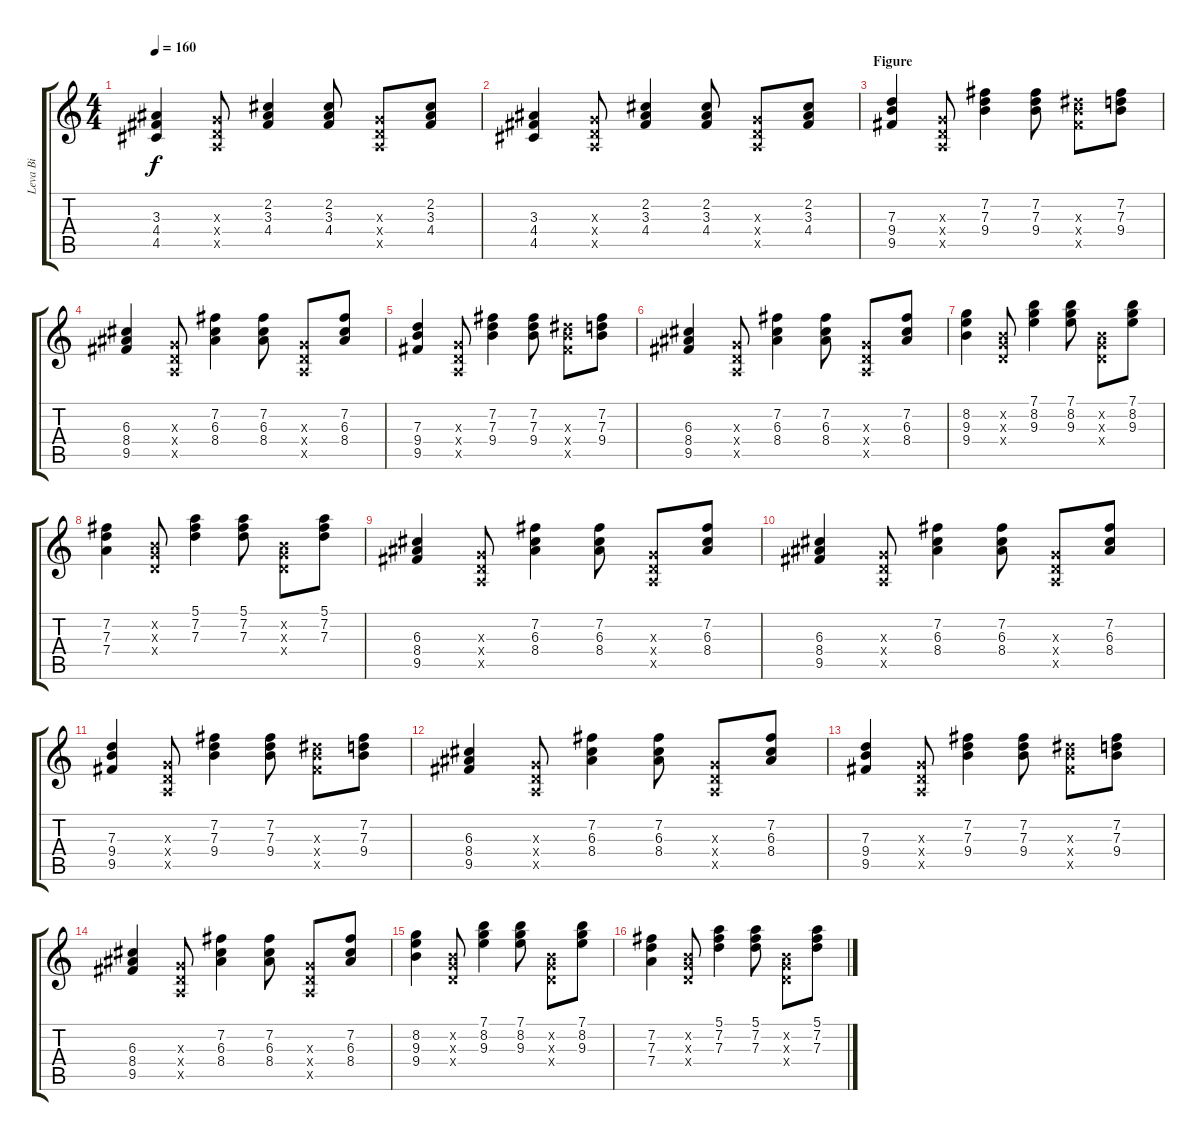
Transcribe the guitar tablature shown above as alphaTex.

\track ("Leva Bi" "Leva Bi") {instrument acousticguitarsteel}
\staff {score tabs}
\tuning (E4 B3 G3 D3 A2 E2) {hide}
\ts (4 4)
\tempo 160
\clef g2
\ks c
(3.3 4.4 4.5).4{dy f} (0.3{x} 0.4{x} 0.5{x}).8 (2.2 3.3 4.4).4 (2.2 3.3 4.4).8 (0.3{x} 0.4{x} 0.5{x}).8 (2.2 3.3 4.4).8 |
(3.3 4.4 4.5).4 (0.3{x} 0.4{x} 0.5{x}).8 (2.2 3.3 4.4).4 (2.2 3.3 4.4).8 (0.3{x} 0.4{x} 0.5{x}).8 (2.2 3.3 4.4).8 |
\section ("" "Figure")
(7.3 9.4 9.5).4 (0.3{x} 0.4{x} 0.5{x}).8 (7.2 7.3 9.4).4 (7.2 7.3 9.4).8 (8.3{x} 9.4{x} 9.5{x}).8 (7.2 7.3 9.4).8 |
(6.3 8.4 9.5).4 (0.3{x} 0.4{x} 0.5{x}).8 (7.2 6.3 8.4).4 (7.2 6.3 8.4).8 (0.3{x} 0.4{x} 0.5{x}).8 (7.2 6.3 8.4).8 |
(7.3 9.4 9.5).4 (0.3{x} 0.4{x} 0.5{x}).8 (7.2 7.3 9.4).4 (7.2 7.3 9.4).8 (8.3{x} 9.4{x} 9.5{x}).8 (7.2 7.3 9.4).8 |
(6.3 8.4 9.5).4 (0.3{x} 0.4{x} 0.5{x}).8 (7.2 6.3 8.4).4 (7.2 6.3 8.4).8 (0.3{x} 0.4{x} 0.5{x}).8 (7.2 6.3 8.4).8 |
(8.2 9.3 9.4).4 (0.2{x} 0.3{x} 0.4{x}).8 (7.1 8.2 9.3).4 (7.1 8.2 9.3).8 (0.2{x} 0.3{x} 0.4{x}).8 (7.1 8.2 9.3).8 |
(7.2 7.3 7.4).4 (0.2{x} 0.3{x} 0.4{x}).8 (5.1 7.2 7.3).4 (5.1 7.2 7.3).8 (0.2{x} 0.3{x} 0.4{x}).8 (5.1 7.2 7.3).8 |
(6.3 8.4 9.5).4 (0.3{x} 0.4{x} 0.5{x}).8 (7.2 6.3 8.4).4 (7.2 6.3 8.4).8 (0.3{x} 0.4{x} 0.5{x}).8 (7.2 6.3 8.4).8 |
(6.3 8.4 9.5).4 (0.3{x} 0.4{x} 0.5{x}).8 (7.2 6.3 8.4).4 (7.2 6.3 8.4).8 (0.3{x} 0.4{x} 0.5{x}).8 (7.2 6.3 8.4).8 |
(7.3 9.4 9.5).4 (0.3{x} 0.4{x} 0.5{x}).8 (7.2 7.3 9.4).4 (7.2 7.3 9.4).8 (8.3{x} 9.4{x} 9.5{x}).8 (7.2 7.3 9.4).8 |
(6.3 8.4 9.5).4 (0.3{x} 0.4{x} 0.5{x}).8 (7.2 6.3 8.4).4 (7.2 6.3 8.4).8 (0.3{x} 0.4{x} 0.5{x}).8 (7.2 6.3 8.4).8 |
(7.3 9.4 9.5).4 (0.3{x} 0.4{x} 0.5{x}).8 (7.2 7.3 9.4).4 (7.2 7.3 9.4).8 (8.3{x} 9.4{x} 9.5{x}).8 (7.2 7.3 9.4).8 |
(6.3 8.4 9.5).4 (0.3{x} 0.4{x} 0.5{x}).8 (7.2 6.3 8.4).4 (7.2 6.3 8.4).8 (0.3{x} 0.4{x} 0.5{x}).8 (7.2 6.3 8.4).8 |
(8.2 9.3 9.4).4 (0.2{x} 0.3{x} 0.4{x}).8 (7.1 8.2 9.3).4 (7.1 8.2 9.3).8 (0.2{x} 0.3{x} 0.4{x}).8 (7.1 8.2 9.3).8 |
(7.2 7.3 7.4).4 (0.2{x} 0.3{x} 0.4{x}).8 (5.1 7.2 7.3).4 (5.1 7.2 7.3).8 (0.2{x} 0.3{x} 0.4{x}).8 (5.1 7.2 7.3).8
